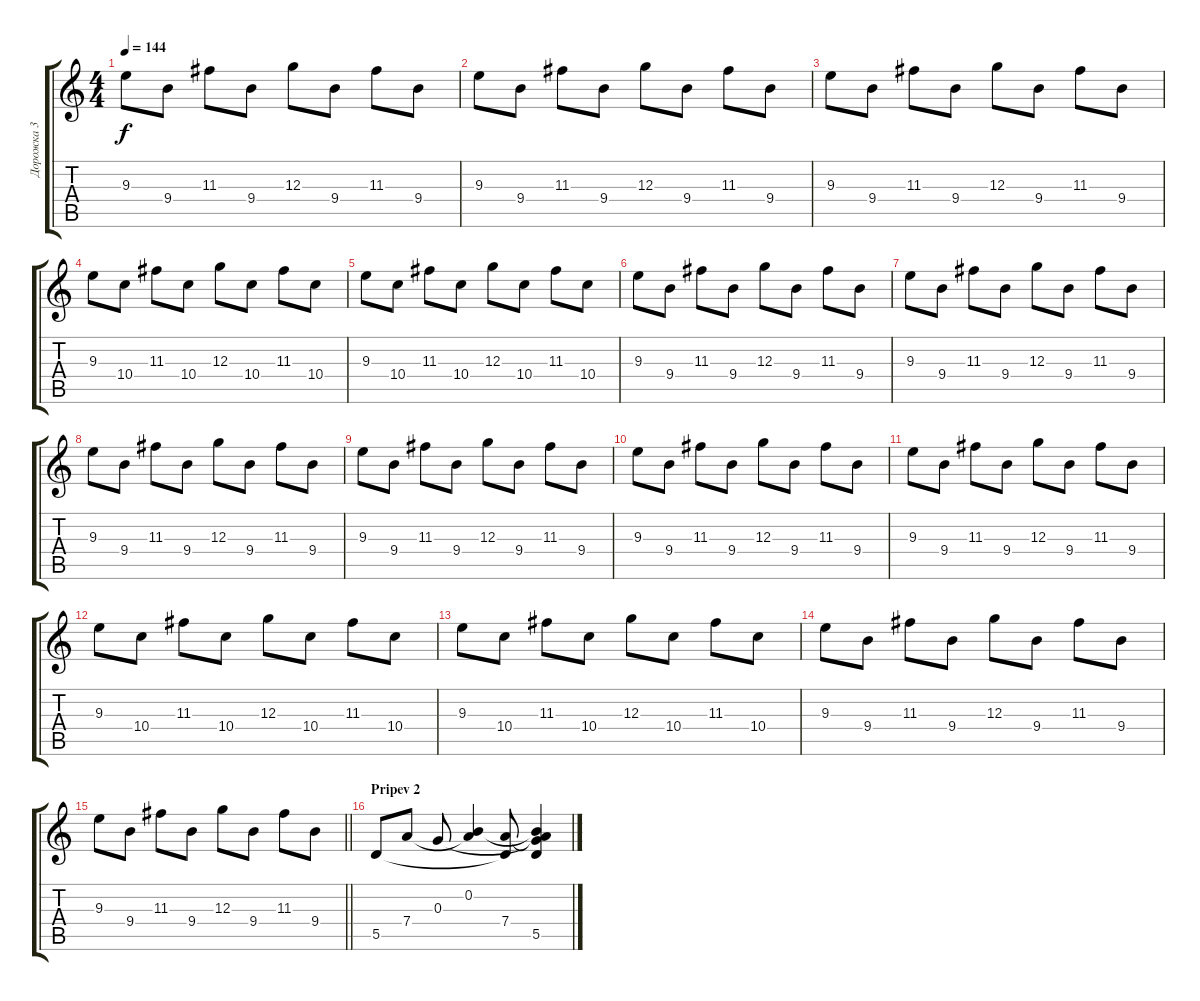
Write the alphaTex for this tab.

\track ("Дорожка 3" "Дорожка 3") {instrument acousticguitarsteel}
\staff {score tabs}
\tuning (E4 B3 G3 D3 A2 E2) {hide}
\ts (4 4)
\tempo 144
\clef g2
\ks c
9.3.8{dy f} 9.4.8 11.3.8 9.4.8 12.3.8 9.4.8 11.3.8 9.4.8 |
9.3.8 9.4.8 11.3.8 9.4.8 12.3.8 9.4.8 11.3.8 9.4.8 |
9.3.8 9.4.8 11.3.8 9.4.8 12.3.8 9.4.8 11.3.8 9.4.8 |
9.3.8 10.4.8 11.3.8 10.4.8 12.3.8 10.4.8 11.3.8 10.4.8 |
9.3.8 10.4.8 11.3.8 10.4.8 12.3.8 10.4.8 11.3.8 10.4.8 |
9.3.8 9.4.8 11.3.8 9.4.8 12.3.8 9.4.8 11.3.8 9.4.8 |
9.3.8 9.4.8 11.3.8 9.4.8 12.3.8 9.4.8 11.3.8 9.4.8 |
9.3.8 9.4.8 11.3.8 9.4.8 12.3.8 9.4.8 11.3.8 9.4.8 |
9.3.8 9.4.8 11.3.8 9.4.8 12.3.8 9.4.8 11.3.8 9.4.8 |
9.3.8 9.4.8 11.3.8 9.4.8 12.3.8 9.4.8 11.3.8 9.4.8 |
9.3.8 9.4.8 11.3.8 9.4.8 12.3.8 9.4.8 11.3.8 9.4.8 |
9.3.8 10.4.8 11.3.8 10.4.8 12.3.8 10.4.8 11.3.8 10.4.8 |
9.3.8 10.4.8 11.3.8 10.4.8 12.3.8 10.4.8 11.3.8 10.4.8 |
9.3.8 9.4.8 11.3.8 9.4.8 12.3.8 9.4.8 11.3.8 9.4.8 |
\barLineRight lightlight
9.3.8 9.4.8 11.3.8 9.4.8 12.3.8 9.4.8 11.3.8 9.4.8 |
\section ("" "Pripev 2")
5.5.8 7.4.8 0.3.8 (0.2 7.4{t}).4 (7.4 5.5{t}).8 (0.2{t} 0.3{t} 7.4{t} 5.5).4
